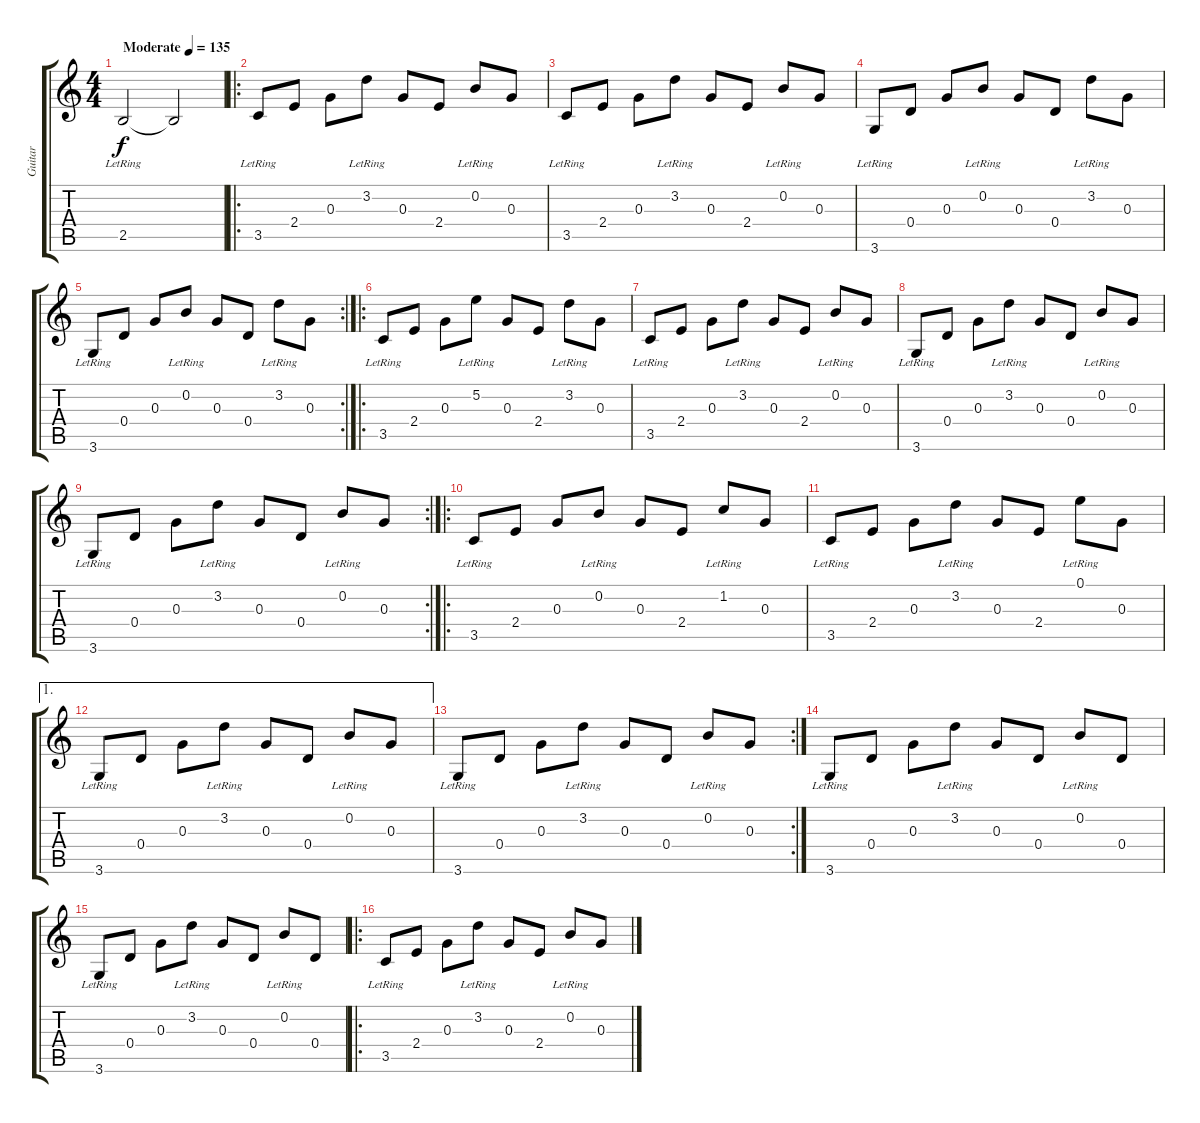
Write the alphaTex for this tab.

\track ("Guitar" "Guitar") {instrument acousticguitarsteel}
\staff {score tabs}
\tuning (E4 B3 G3 D3 A2 E2) {hide}
\ts (4 4)
\tempo (135 "Moderate")
\clef g2
\ks c
2.5{lr}.2{dy f instrument acousticguitarsteel} 2.5{t}.2 |
\ro
3.5{lr}.8 2.4.8 0.3.8 3.2{lr}.8 0.3.8 2.4.8 0.2{lr}.8 0.3.8 |
3.5{lr}.8 2.4.8 0.3.8 3.2{lr}.8 0.3.8 2.4.8 0.2{lr}.8 0.3.8 |
3.6{lr}.8 0.4.8 0.3.8 0.2{lr}.8 0.3.8 0.4.8 3.2{lr}.8 0.3.8 |
\rc 2
3.6{lr}.8 0.4.8 0.3.8 0.2{lr}.8 0.3.8 0.4.8 3.2{lr}.8 0.3.8 |
\ro
3.5{lr}.8 2.4.8 0.3.8 5.2{lr}.8 0.3.8 2.4.8 3.2{lr}.8 0.3.8 |
3.5{lr}.8 2.4.8 0.3.8 3.2{lr}.8 0.3.8 2.4.8 0.2{lr}.8 0.3.8 |
3.6{lr}.8 0.4.8 0.3.8 3.2{lr}.8 0.3.8 0.4.8 0.2{lr}.8 0.3.8 |
\rc 2
3.6{lr}.8 0.4.8 0.3.8 3.2{lr}.8 0.3.8 0.4.8 0.2{lr}.8 0.3.8 |
\ro
3.5{lr}.8 2.4.8 0.3.8 0.2{lr}.8 0.3.8 2.4.8 1.2{lr}.8 0.3.8 |
3.5{lr}.8 2.4.8 0.3.8 3.2{lr}.8 0.3.8 2.4.8 0.1{lr}.8 0.3.8 |
\ae 1
3.6{lr}.8 0.4.8 0.3.8 3.2{lr}.8 0.3.8 0.4.8 0.2{lr}.8 0.3.8 |
\rc 2
3.6{lr}.8 0.4.8 0.3.8 3.2{lr}.8 0.3.8 0.4.8 0.2{lr}.8 0.3.8 |
3.6{lr}.8 0.4.8 0.3.8 3.2{lr}.8 0.3.8 0.4.8 0.2{lr}.8 0.4.8 |
3.6{lr}.8 0.4.8 0.3.8 3.2{lr}.8 0.3.8 0.4.8 0.2{lr}.8 0.4.8 |
\ro
3.5{lr}.8 2.4.8 0.3.8 3.2{lr}.8 0.3.8 2.4.8 0.2{lr}.8 0.3.8
